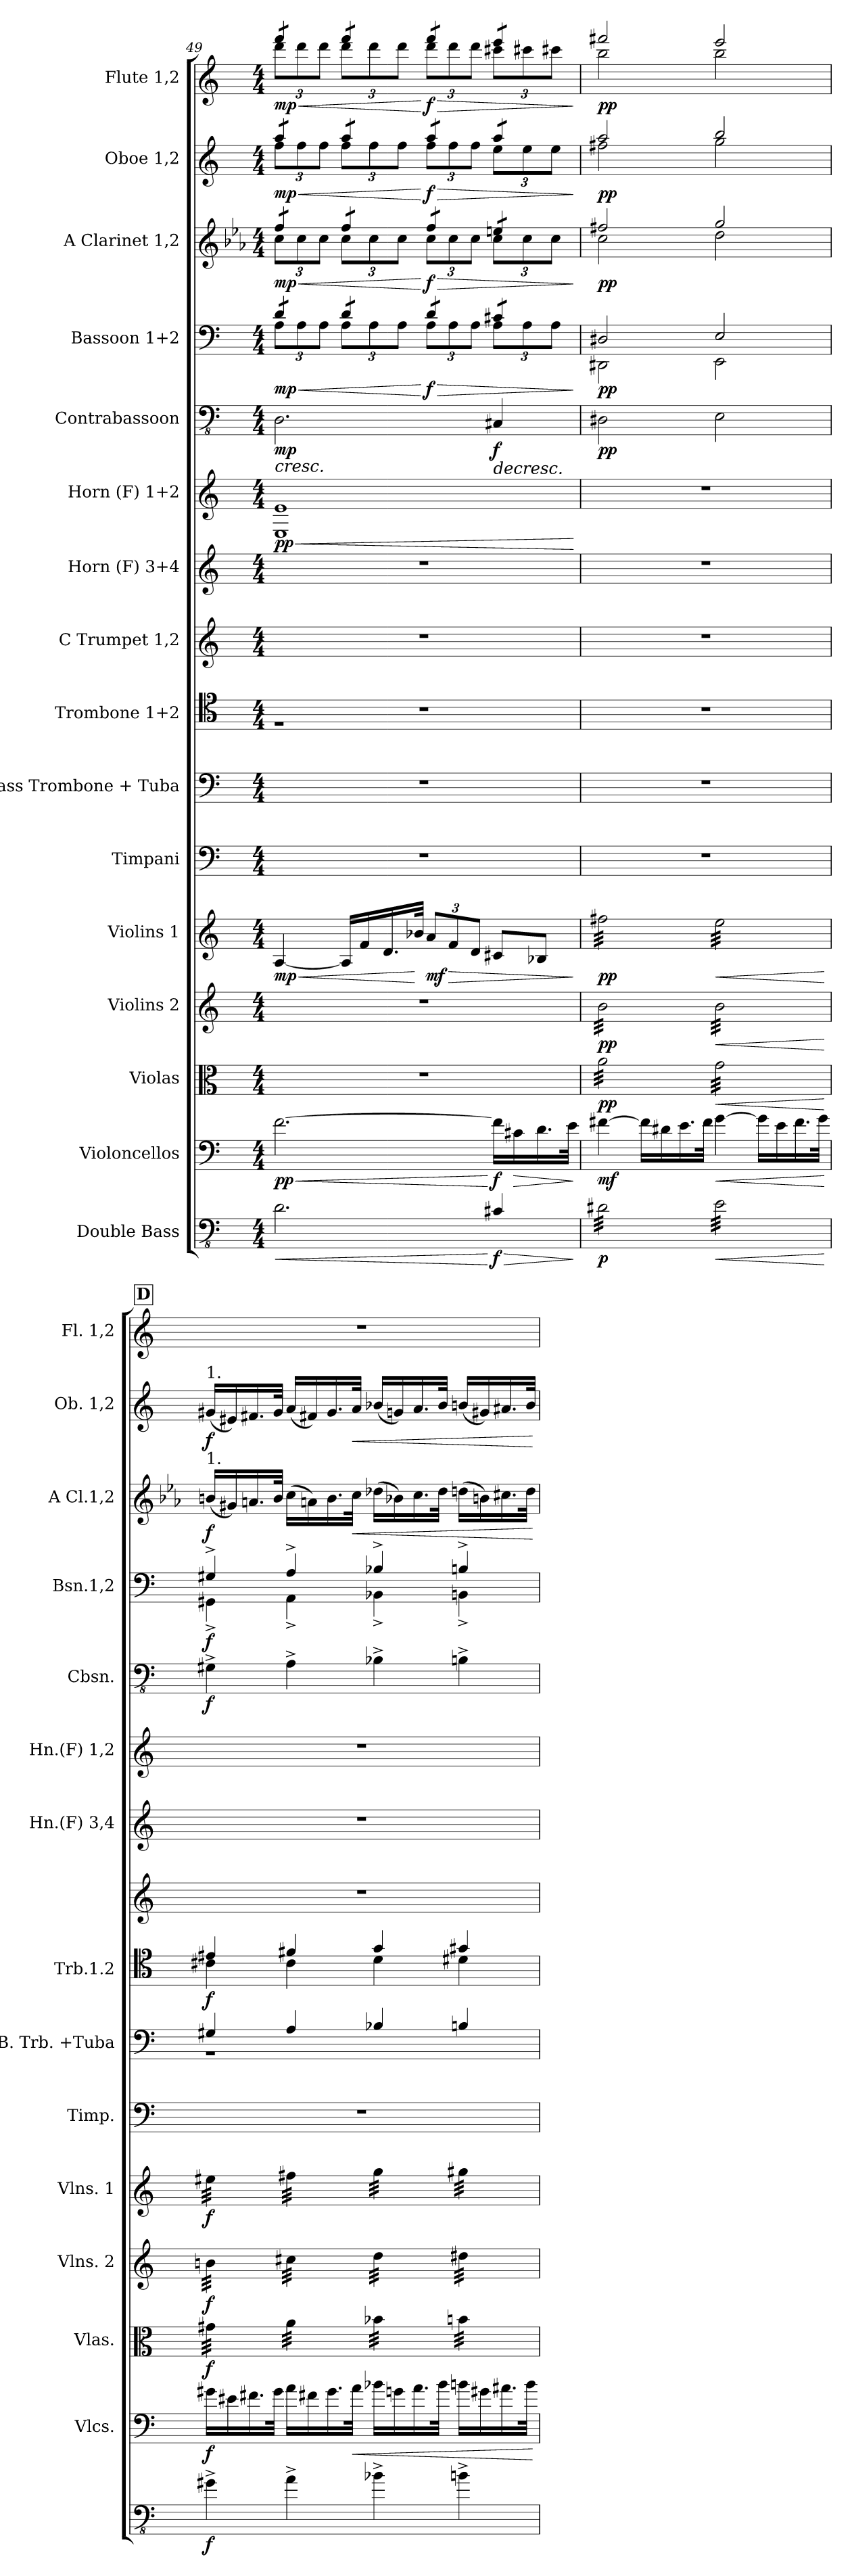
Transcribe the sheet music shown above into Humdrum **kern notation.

**kern	**dynam	**kern	**dynam	**kern	**dynam	**kern	**dynam	**kern	**dynam	**kern	**kern	**dynam	**kern	**dynam	**kern	**kern	**kern	**dynam	**kern	**dynam	**kern	**dynam	**kern	**dynam	**kern	**dynam	**kern	**dynam
*part16	*part16	*part15	*part15	*part14	*part14	*part13	*part13	*part12	*part12	*part11	*part10	*part10	*part9	*part9	*part8	*part7	*part6	*part6	*part5	*part5	*part4	*part4	*part3	*part3	*part2	*part2	*part1	*part1
*staff16	*staff16	*staff15	*staff15	*staff14	*staff14	*staff13	*staff13	*staff12	*staff12	*staff11	*staff10	*staff10	*staff9	*staff9	*staff8	*staff7	*staff6	*staff6	*staff5	*staff5	*staff4	*staff4	*staff3	*staff3	*staff2	*staff2	*staff1	*staff1
*I"Double Bass	*	*I"Violoncellos	*	*I"Violas	*	*I"Violins 2	*	*I"Violins 1	*	*I"Timpani	*I"Bass Trombone  + Tuba	*	*I"Trombone 1+2	*	*I"C Trumpet 1,2	*I"Horn (F) 3+4	*I"Horn (F) 1+2	*	*I"Contrabassoon	*	*I"Bassoon 1+2	*	*I"A Clarinet 1,2	*	*I"Oboe 1,2	*	*I"Flute 1,2	*
*	*	*I'Vlcs.	*	*I'Vlas.	*	*I'Vlns. 2	*	*I'Vlns. 1	*	*I'Timp.	*I'B. Trb. +Tuba	*	*I'Trb.1.2	*	*	*I'Hn.(F) 3,4	*I'Hn.(F) 1,2	*	*I'Cbsn.	*	*I'Bsn.1,2	*	*I'A Cl.1,2	*	*I'Ob. 1,2	*	*I'Fl. 1,2	*
*clefFv4	*	*clefF4	*	*clefC3	*	*clefG2	*	*clefG2	*	*clefF4	*clefF4	*	*clefC4	*	*clefG2	*clefG2	*clefG2	*	*clefFv4	*	*clefF4	*	*clefG2	*	*clefG2	*	*clefG2	*
*ITrd7c12	*	*	*	*	*	*	*	*	*	*	*	*	*	*	*	*ITrd4c7	*ITrd4c7	*	*	*	*	*	*ITrd2c3	*	*	*	*	*
*k[]	*	*k[]	*	*k[]	*	*k[]	*	*k[]	*	*k[]	*k[]	*	*k[]	*	*k[]	*k[b-]	*k[b-]	*	*k[]	*	*k[]	*	*k[]	*	*k[]	*	*k[]	*
*M4/4	*	*M4/4	*	*M4/4	*	*M4/4	*	*M4/4	*	*M4/4	*M4/4	*	*M4/4	*	*M4/4	*M4/4	*M4/4	*	*M4/4	*	*M4/4	*	*M4/4	*	*M4/4	*	*M4/4	*
=49	=49	=49	=49	=49	=49	=49	=49	=49	=49	=49	=49	=49	=49	=49	=49	=49	=49	=49	=49	=49	=49	=49	=49	=49	=49	=49	=49	=49
!	!LO:HP:b	!	!LO:HP:b	!	!	!	!	!	!LO:HP:b	!	!	!	!	!	!	!	!	!LO:HP:b	!	!	!	!	!	!	!	!	!	!
*	*	*	*	*	*	*	*	*	*	*	*	*	*^	*	*	*	*	*	*	*	*	*	*	*	*	*	*	*
!	!	!	!	!	!	!	!	!	!	!	!	!	!	!	!	!	!	!	!LO:HP:n=1:b	!	!LO:HP:b	!	!	!	!	!	!	!	!
*	*	*	*	*	*	*	*	*	*	*	*	*	*	*	*	*	*	*^	*	*	*	*	*	*	*	*	*	*	*
!	!LO:DY:n=1:b	!	!	!	!	!	!	!	!	!	!	!	!	!	!	!	!	!	!	!	!	!LO:HP:n=1:b	!	!LO:HP:b	!	!LO:HP:b	!	!LO:HP:b	!	!LO:HP:b
*	*	*	*	*	*	*	*	*	*	*	*	*	*	*	*	*	*	*	*	*	*	*	*^	*	*^	*	*^	*	*^	*
!	!LO:DY:n=2:b	!	!LO:DY:n=1:b	!	!	!	!	!	!LO:DY:n=1:b	!	!	!	!	!	!	!	!	!	!	!LO:DY:n=1:b	!	!LO:DY:n=1:b	!	!	!LO:DY:n=1:b	!	!	!LO:DY:n=1:b	!	!	!LO:DY:n=1:b	!	!	!LO:DY:n=1:b
*	*	*	*	*	*	*	*	*	*	*	*	*	*	*	*	*	*	*	*	*	*	*	*tremolo	*	*	*	*	*	*	*	*	*	*	*
*	*	*	*	*	*	*	*	*	*	*	*	*	*	*	*	*	*	*	*	*	*	*	*	*	*	*tremolo	*	*	*	*	*	*	*	*
*	*	*	*	*	*	*	*	*	*	*	*	*	*	*	*	*	*	*	*	*	*	*	*	*	*	*	*	*	*tremolo	*	*	*	*	*
*	*	*	*	*	*	*	*	*	*	*	*	*	*	*	*	*	*	*	*	*	*	*	*	*	*	*	*	*	*	*	*	*tremolo	*	*
2.DD\	< mf mp	[2.f\	< pp	1r	.	1r	.	[4A/	< mp	1r	1r	.	1r	1r	.	1r	1r	1A	1AA	< > pp	2.DD\	< < mp	12d/L	12A\L	< mp	12dd/L	12a\L	< mp	12aa/L	12ff\L	< mp	12fff/L	12ddd\L	< mp
.	.	.	.	.	.	.	.	.	.	.	.	.	.	.	.	.	.	.	.	.	.	.	12d/	12A\	.	12dd/	12a\	.	12aa/	12ff\	.	12fff/	12ddd\	.
.	.	.	.	.	.	.	.	.	.	.	.	.	.	.	.	.	.	.	.	.	.	.	12d/J	12A\J	.	12dd/J	12a\J	.	12aa/J	12ff\J	.	12fff/J	12ddd\J	.
.	.	.	.	.	.	.	.	16A/LL]	.	.	.	.	.	.	.	.	.	.	.	.	.	.	12d/L	12A\L	.	12dd/L	12a\L	.	12aa/L	12ff\L	.	12fff/L	12ddd\L	.
.	.	.	.	.	.	.	.	16f/	.	.	.	.	.	.	.	.	.	.	.	.	.	.	.	.	.	.	.	.	.	.	.	.	.	.
.	.	.	.	.	.	.	.	.	.	.	.	.	.	.	.	.	.	.	.	.	.	.	12d/	12A\	.	12dd/	12a\	.	12aa/	12ff\	.	12fff/	12ddd\	.
.	.	.	.	.	.	.	.	16.d/	.	.	.	.	.	.	.	.	.	.	.	.	.	.	.	.	.	.	.	.	.	.	.	.	.	.
.	.	.	.	.	.	.	.	.	.	.	.	.	.	.	.	.	.	.	.	.	.	.	12d/J	12A\J	.	12dd/J	12a\J	.	12aa/J	12ff\J	.	12fff/J	12ddd\J	.
.	.	.	.	.	.	.	.	32b-X/JJk	[	.	.	.	.	.	.	.	.	.	.	.	.	.	.	.	.	.	.	.	.	.	.	.	.	.
*	*	*	*	*	*	*	*	*Xbrackettup	*	*	*	*	*	*	*	*	*	*	*	*	*	*	*	*	*	*	*	*	*	*	*	*	*	*
!	!	!	!	!	!	!	!	!	!LO:DY:n=2:b	!	!	!	!	!	!	!	!	!	!	!	!	!	!	!	!LO:HP:n=1:b	!	!	!LO:HP:n=1:b	!	!	!LO:HP:n=1:b	!	!	!LO:HP:n=1:b
!	!	!	!	!	!	!	!	!	!	!	!	!	!	!	!	!	!	!	!	!	!	!	!	!	!LO:DY:n=2:b	!	!	!LO:DY:n=2:b	!	!	!LO:DY:n=2:b	!	!	!LO:DY:n=2:b
.	.	.	.	.	.	.	.	12a/L	mf	.	.	.	.	.	.	.	.	.	.	.	.	.	12d/L	12A\L	[ > f	12dd/L	12a\L	[ > f	12aa/L	12ff\L	[ > f	12fff/L	12ddd\L	[ > f
!	!	!	!	!	!	!	!	!	!LO:HP:b	!	!	!	!	!	!	!	!	!	!	!	!	!	!	!	!	!	!	!	!	!	!	!	!	!
.	.	.	.	.	.	.	.	12f/	>	.	.	.	.	.	.	.	.	.	.	.	.	.	12d/	12A\	.	12dd/	12a\	.	12aa/	12ff\	.	12fff/	12ddd\	.
.	.	.	.	.	.	.	.	12d/J	.	.	.	.	.	.	.	.	.	.	.	.	.	.	12d/J	12A\J	.	12dd/J	12a\J	.	12aa/J	12ff\J	.	12fff/J	12ddd\J	.
!	!LO:HP:n=1:b	!	!	!	!	!	!	!	!	!	!	!	!	!	!	!	!	!	!	!	!	!LO:HP:b	!	!	!	!	!	!	!	!	!	!	!	!
!	!LO:DY:n=3:b	!	!LO:DY:n=2:b	!	!	!	!	!	!	!	!	!	!	!	!	!	!	!	!	!	!	!LO:HP:n=1:b	!	!	!	!	!	!	!	!	!	!	!	!
!	!	!	!	!	!	!	!	!	!	!	!	!	!	!	!	!	!	!	!	!	!	!LO:DY:n=2:b	!	!	!	!	!	!	!	!	!	!	!	!
4CC#X/	[ > f	16f\LL]	[ f	.	.	.	.	8c#X/L	.	.	.	.	.	.	.	.	.	.	.	.	4CC#X/	> > f	12c#X/L	12A\L	.	12cc#X/L	12a\L	.	12aa/L	12ee\L	.	12eee/L	12ccc#X\L	.
!	!	!	!LO:HP:b	!	!	!	!	!	!	!	!	!	!	!	!	!	!	!	!	!	!	!	!	!	!	!	!	!	!	!	!	!	!	!
.	.	16c#X\	>	.	.	.	.	.	.	.	.	.	.	.	.	.	.	.	.	.	.	.	.	.	.	.	.	.	.	.	.	.	.	.
.	.	.	.	.	.	.	.	.	.	.	.	.	.	.	.	.	.	.	.	.	.	.	12c#X/	12A\	.	12cc#X/	12a\	.	12aa/	12ee\	.	12eee/	12ccc#X\	.
.	.	16.d\	.	.	.	.	.	8B-X/J	.	.	.	.	.	.	.	.	.	.	.	.	.	.	.	.	.	.	.	.	.	.	.	.	.	.
.	.	.	.	.	.	.	.	.	.	.	.	.	.	.	.	.	.	.	.	.	.	.	12c#X/J	12A\J	.	12cc#X/J	12a\J	.	12aa/J	12ee\J	.	12eee/J	12ccc#X\J	.
*	*	*	*	*	*	*	*	*	*	*	*	*	*	*	*	*	*	*	*	*	*	*	*	*	*	*	*	*	*	*	*	*Xtremolo	*	*
*	*	*	*	*	*	*	*	*	*	*	*	*	*	*	*	*	*	*	*	*	*	*	*	*	*	*	*	*	*Xtremolo	*	*	*	*	*
*	*	*	*	*	*	*	*	*	*	*	*	*	*	*	*	*	*	*	*	*	*	*	*	*	*	*Xtremolo	*	*	*	*	*	*	*	*
*	*	*	*	*	*	*	*	*	*	*	*	*	*	*	*	*	*	*	*	*	*	*	*Xtremolo	*	*	*	*	*	*	*	*	*	*	*
.	.	32e\JJk	.	.	.	.	.	.	.	.	.	.	.	.	.	.	.	.	.	.	.	.	.	.	.	.	.	.	.	.	.	.	.	.
*	*	*	*	*	*	*	*	*	*	*	*	*	*	*	*	*	*	*	*	*	*	*	*v	*v	*	*	*	*	*v	*v	*	*v	*v	*
*	*	*	*	*	*	*	*	*	*	*	*	*	*v	*v	*	*	*	*v	*v	*	*	*	*	*	*v	*v	*	*	*	*	*
.	]	.	]	.	.	.	.	.	]	.	.	.	.	.	.	.	.	[ ]	.	.	.	]	.	]	.	]	.	]
=50	=50	=50	=50	=50	=50	=50	=50	=50	=50	=50	=50	=50	=50	=50	=50	=50	=50	=50	=50	=50	=50	=50	=50	=50	=50	=50	=50	=50
*	*	*	*	*	*	*	*	*	*	*	*	*	*	*	*	*	*	*	*	*	*^	*	*^	*	*^	*	*^	*
!	!LO:DY:b	!	!LO:DY:b	!	!LO:DY:b	!	!LO:DY:b	!	!LO:DY:b	!	!	!	!	!	!	!	!	!	!	!LO:DY:b	!	!	!LO:DY:b	!	!	!LO:DY:b	!	!	!LO:DY:b	!	!	!LO:DY:b
*tremolo	*	*	*	*	*	*	*	*	*	*	*	*	*	*	*	*	*	*	*	*	*	*	*	*	*	*	*	*	*	*	*	*
*	*	*	*	*tremolo	*	*	*	*	*	*	*	*	*	*	*	*	*	*	*	*	*	*	*	*	*	*	*	*	*	*	*	*
*	*	*	*	*	*	*tremolo	*	*	*	*	*	*	*	*	*	*	*	*	*	*	*	*	*	*	*	*	*	*	*	*	*	*
*	*	*	*	*	*	*	*	*tremolo	*	*	*	*	*	*	*	*	*	*	*	*	*	*	*	*	*	*	*	*	*	*	*	*
32DD#X\LLL	p	[4f#X\	mf	32a\LLL	pp	32b\LLL	pp	32ff#X\LLL	pp	1r	1r	.	1r	.	1r	1r	1r	.	2DD#X\	pp	2D#X/	2DD#X\	pp	2dd#X/	2a\	pp	2aa/	2ff#X\	pp	2fff#X/	2bb\	pp
32DD#X\	.	.	.	32a\	.	32b\	.	32ff#X\	.	.	.	.	.	.	.	.	.	.	.	.	.	.	.	.	.	.	.	.	.	.	.	.
32DD#X\	.	.	.	32a\	.	32b\	.	32ff#X\	.	.	.	.	.	.	.	.	.	.	.	.	.	.	.	.	.	.	.	.	.	.	.	.
32DD#X\	.	.	.	32a\	.	32b\	.	32ff#X\	.	.	.	.	.	.	.	.	.	.	.	.	.	.	.	.	.	.	.	.	.	.	.	.
32DD#X\	.	.	.	32a\	.	32b\	.	32ff#X\	.	.	.	.	.	.	.	.	.	.	.	.	.	.	.	.	.	.	.	.	.	.	.	.
32DD#X\	.	.	.	32a\	.	32b\	.	32ff#X\	.	.	.	.	.	.	.	.	.	.	.	.	.	.	.	.	.	.	.	.	.	.	.	.
32DD#X\	.	.	.	32a\	.	32b\	.	32ff#X\	.	.	.	.	.	.	.	.	.	.	.	.	.	.	.	.	.	.	.	.	.	.	.	.
32DD#X\	.	.	.	32a\	.	32b\	.	32ff#X\	.	.	.	.	.	.	.	.	.	.	.	.	.	.	.	.	.	.	.	.	.	.	.	.
32DD#X\	.	16f#\LL]	.	32a\	.	32b\	.	32ff#X\	.	.	.	.	.	.	.	.	.	.	.	.	.	.	.	.	.	.	.	.	.	.	.	.
32DD#X\	.	.	.	32a\	.	32b\	.	32ff#X\	.	.	.	.	.	.	.	.	.	.	.	.	.	.	.	.	.	.	.	.	.	.	.	.
32DD#X\	.	16d#X\	.	32a\	.	32b\	.	32ff#X\	.	.	.	.	.	.	.	.	.	.	.	.	.	.	.	.	.	.	.	.	.	.	.	.
32DD#X\	.	.	.	32a\	.	32b\	.	32ff#X\	.	.	.	.	.	.	.	.	.	.	.	.	.	.	.	.	.	.	.	.	.	.	.	.
32DD#X\	.	16.e\	.	32a\	.	32b\	.	32ff#X\	.	.	.	.	.	.	.	.	.	.	.	.	.	.	.	.	.	.	.	.	.	.	.	.
32DD#X\	.	.	.	32a\	.	32b\	.	32ff#X\	.	.	.	.	.	.	.	.	.	.	.	.	.	.	.	.	.	.	.	.	.	.	.	.
32DD#X\	.	.	.	32a\	.	32b\	.	32ff#X\	.	.	.	.	.	.	.	.	.	.	.	.	.	.	.	.	.	.	.	.	.	.	.	.
32DD#X\JJJ	.	32f#\JJk	.	32a\JJJ	.	32b\JJJ	.	32ff#X\JJJ	.	.	.	.	.	.	.	.	.	.	.	.	.	.	.	.	.	.	.	.	.	.	.	.
!	!LO:HP:b	!	!LO:HP:b	!	!LO:HP:b	!	!LO:HP:b	!	!LO:HP:b	!	!	!	!	!	!	!	!	!	!	!	!	!	!	!	!	!	!	!	!	!	!	!
32EE\LLL	<	[4g\	<	32g\LLL	<	32b\LLL	<	32ee\LLL	<	.	.	.	.	.	.	.	.	.	2EE\	[	2E/	2EE\	.	2ee/	2b\	.	2bb/	2gg\	.	2eee/	2bb\	.
32EE\	.	.	.	32g\	.	32b\	.	32ee\	.	.	.	.	.	.	.	.	.	.	.	.	.	.	.	.	.	.	.	.	.	.	.	.
32EE\	.	.	.	32g\	.	32b\	.	32ee\	.	.	.	.	.	.	.	.	.	.	.	.	.	.	.	.	.	.	.	.	.	.	.	.
32EE\	.	.	.	32g\	.	32b\	.	32ee\	.	.	.	.	.	.	.	.	.	.	.	.	.	.	.	.	.	.	.	.	.	.	.	.
32EE\	.	.	.	32g\	.	32b\	.	32ee\	.	.	.	.	.	.	.	.	.	.	.	.	.	.	.	.	.	.	.	.	.	.	.	.
32EE\	.	.	.	32g\	.	32b\	.	32ee\	.	.	.	.	.	.	.	.	.	.	.	.	.	.	.	.	.	.	.	.	.	.	.	.
32EE\	.	.	.	32g\	.	32b\	.	32ee\	.	.	.	.	.	.	.	.	.	.	.	.	.	.	.	.	.	.	.	.	.	.	.	.
32EE\	.	.	.	32g\	.	32b\	.	32ee\	.	.	.	.	.	.	.	.	.	.	.	.	.	.	.	.	.	.	.	.	.	.	.	.
32EE\	.	16g\LL]	.	32g\	.	32b\	.	32ee\	.	.	.	.	.	.	.	.	.	.	.	.	.	.	.	.	.	.	.	.	.	.	.	.
32EE\	.	.	.	32g\	.	32b\	.	32ee\	.	.	.	.	.	.	.	.	.	.	.	.	.	.	.	.	.	.	.	.	.	.	.	.
32EE\	.	16e\	.	32g\	.	32b\	.	32ee\	.	.	.	.	.	.	.	.	.	.	.	.	.	.	.	.	.	.	.	.	.	.	.	.
32EE\	.	.	.	32g\	.	32b\	.	32ee\	.	.	.	.	.	.	.	.	.	.	.	.	.	.	.	.	.	.	.	.	.	.	.	.
32EE\	.	16.f#\	.	32g\	.	32b\	.	32ee\	.	.	.	.	.	.	.	.	.	.	.	.	.	.	.	.	.	.	.	.	.	.	.	.
32EE\	.	.	.	32g\	.	32b\	.	32ee\	.	.	.	.	.	.	.	.	.	.	.	.	.	.	.	.	.	.	.	.	.	.	.	.
32EE\	.	.	.	32g\	.	32b\	.	32ee\	.	.	.	.	.	.	.	.	.	.	.	.	.	.	.	.	.	.	.	.	.	.	.	.
32EE\JJJ	.	32g\JJk	.	32g\JJJ	.	32b\JJJ	.	32ee\JJJ	.	.	.	.	.	.	.	.	.	.	.	.	.	.	.	.	.	.	.	.	.	.	.	.
*Xtremolo	*	*	*	*	*	*	*	*	*	*	*	*	*	*	*	*	*	*	*	*	*	*	*	*	*	*	*	*	*	*	*	*
*	*	*	*	*	*	*	*	*	*	*	*	*	*	*	*	*	*	*	*	*	*v	*v	*	*	*	*	*v	*v	*	*v	*v	*
*	*	*	*	*	*	*	*	*	*	*	*	*	*	*	*	*	*	*	*	*	*	*	*v	*v	*	*	*	*	*
.	[	.	[	.	[	.	[	.	[	.	.	.	.	.	.	.	.	.	.	[	.	.	.	.	.	.	.	.
!!LO:PB:g=z
!!LO:REH:place=s1:a:B:fs=14:t=D
=51	=51	=51	=51	=51	=51	=51	=51	=51	=51	=51	=51	=51	=51	=51	=51	=51	=51	=51	=51	=51	=51	=51	=51	=51	=51	=51	=51	=51
*	*	*	*	*	*	*	*	*	*	*	*^	*	*^	*	*	*	*	*	*	*	*^	*	*	*	*	*	*	*
!	!	!	!	!	!	!	!	!	!	!	!	!	!	!	!	!	!	!	!	!	!	!	!	!	!	!	!	!LO:TX:a:t=1.	!	!	!
!	!	!	!	!	!	!	!	!	!	!	!	!	!	!	!	!	!	!	!	!	!	!	!	!	!	!LO:TX:a:t=1.	!	!	!	!	!
!	!LO:DY:b	!	!LO:DY:b	!	!LO:DY:b	!	!LO:DY:b	!	!LO:DY:b	!	!	!	!LO:DY:a	!	!	!LO:DY:b	!	!	!	!	!	!LO:DY:b	!	!	!LO:DY:b	!	!LO:DY:b	!	!LO:DY:b	!	!
4GG#X^\	f	16g#X\LL	f	32g#X\LLL	f	32bn\LLL	f	32ee#X\LLL	f	1r	4G#X/	1r	f	4e#X/	4c#X\	f	1r	1r	1r	.	4GG#X^\	f	4G#X^/	4GG#X^\	f	(16g#X/LL	f	(16g#X/LL	f	1r	.
.	.	.	.	32g#X\	.	32bn\	.	32ee#X\	.	.	.	.	.	.	.	.	.	.	.	.	.	.	.	.	.	.	.	.	.	.	.
.	.	16e#X\	.	32g#X\	.	32bn\	.	32ee#X\	.	.	.	.	.	.	.	.	.	.	.	.	.	.	.	.	.	16e#X/)	.	16e#X/)	.	.	.
.	.	.	.	32g#X\	.	32bn\	.	32ee#X\	.	.	.	.	.	.	.	.	.	.	.	.	.	.	.	.	.	.	.	.	.	.	.
.	.	16.f#X\	.	32g#X\	.	32bn\	.	32ee#X\	.	.	.	.	.	.	.	.	.	.	.	.	.	.	.	.	.	16.f#X/	.	16.f#X/	.	.	.
.	.	.	.	32g#X\	.	32bn\	.	32ee#X\	.	.	.	.	.	.	.	.	.	.	.	.	.	.	.	.	.	.	.	.	.	.	.
.	.	.	.	32g#X\	.	32bn\	.	32ee#X\	.	.	.	.	.	.	.	.	.	.	.	.	.	.	.	.	.	.	.	.	.	.	.
.	.	32g#\JJk	.	32g#X\JJJ	.	32bn\JJJ	.	32ee#X\JJJ	.	.	.	.	.	.	.	.	.	.	.	.	.	.	.	.	.	32g#/JJk	.	32g#/JJk	.	.	.
4AA^\	.	16a\LL	.	32a\LLL	.	32cc#X\LLL	.	32ff#X\LLL	.	.	4A/	.	.	4f#X/	4c#\	.	.	.	.	.	4AA^\	]	4A^/	4AA^\	.	(16a\LL	.	(16a/LL	.	.	.
.	.	.	.	32a\	.	32cc#X\	.	32ff#X\	.	.	.	.	.	.	.	.	.	.	.	.	.	.	.	.	.	.	.	.	.	.	.
.	.	16f#X\	.	32a\	.	32cc#X\	.	32ff#X\	.	.	.	.	.	.	.	.	.	.	.	.	.	.	.	.	.	16f#X\)	.	16f#X/)	.	.	.
.	.	.	.	32a\	.	32cc#X\	.	32ff#X\	.	.	.	.	.	.	.	.	.	.	.	.	.	.	.	.	.	.	.	.	.	.	.
.	.	16.g#\	.	32a\	.	32cc#X\	.	32ff#X\	.	.	.	.	.	.	.	.	.	.	.	.	.	.	.	.	.	16.g#\	.	16.g#/	.	.	.
.	.	.	.	32a\	.	32cc#X\	.	32ff#X\	.	.	.	.	.	.	.	.	.	.	.	.	.	.	.	.	.	.	.	.	.	.	.
.	.	.	.	32a\	.	32cc#X\	.	32ff#X\	.	.	.	.	.	.	.	.	.	.	.	.	.	.	.	.	.	.	.	.	.	.	.
!	!	!	!LO:HP:b	!	!	!	!	!	!	!	!	!	!	!	!	!	!	!	!	!	!	!	!	!	!	!	!LO:HP:b	!	!LO:HP:b	!	!
.	.	32a\JJk	<	32a\JJJ	.	32cc#X\JJJ	.	32ff#X\JJJ	.	.	.	.	.	.	.	.	.	.	.	.	.	.	.	.	.	32a\JJk	<	32a/JJk	<	.	.
4BB-X^\	.	16b-X\LL	.	32b-X\LLL	.	32dd\LLL	.	32gg\LLL	.	.	4B-X/	.	.	4g/	4d\	.	.	.	.	.	4BB-X^\	]	4B-X^/	4BB-X^\	.	(16b-X\LL	.	(16b-X/LL	.	.	.
.	.	.	.	32b-X\	.	32dd\	.	32gg\	.	.	.	.	.	.	.	.	.	.	.	.	.	.	.	.	.	.	.	.	.	.	.
.	.	16gn\	.	32b-X\	.	32dd\	.	32gg\	.	.	.	.	.	.	.	.	.	.	.	.	.	.	.	.	.	16gn\)	.	16gn/)	.	.	.
.	.	.	.	32b-X\	.	32dd\	.	32gg\	.	.	.	.	.	.	.	.	.	.	.	.	.	.	.	.	.	.	.	.	.	.	.
.	.	16.a\	.	32b-X\	.	32dd\	.	32gg\	.	.	.	.	.	.	.	.	.	.	.	.	.	.	.	.	.	16.a\	.	16.a/	.	.	.
.	.	.	.	32b-X\	.	32dd\	.	32gg\	.	.	.	.	.	.	.	.	.	.	.	.	.	.	.	.	.	.	.	.	.	.	.
.	.	.	.	32b-X\	.	32dd\	.	32gg\	.	.	.	.	.	.	.	.	.	.	.	.	.	.	.	.	.	.	.	.	.	.	.
.	.	32b-\JJk	.	32b-X\JJJ	.	32dd\JJJ	.	32gg\JJJ	.	.	.	.	.	.	.	.	.	.	.	.	.	.	.	.	.	32b-\JJk	.	32b-/JJk	.	.	.
4BBn^\	.	16bn\LL	.	32bn\LLL	.	32dd#X\LLL	.	32gg#X\LLL	.	.	4Bn/	.	.	4g#X/	4d#X\	.	.	.	.	.	4BBn^\	.	4Bn^/	4BBn^\	.	(16bn\LL	.	(16bn/LL	.	.	.
.	.	.	.	32bn\	.	32dd#X\	.	32gg#X\	.	.	.	.	.	.	.	.	.	.	.	.	.	.	.	.	.	.	.	.	.	.	.
.	.	16g#X\	.	32bn\	.	32dd#X\	.	32gg#X\	.	.	.	.	.	.	.	.	.	.	.	.	.	.	.	.	.	16g#X\)	.	16g#X/)	.	.	.
.	.	.	.	32bn\	.	32dd#X\	.	32gg#X\	.	.	.	.	.	.	.	.	.	.	.	.	.	.	.	.	.	.	.	.	.	.	.
.	.	16.a#X\	.	32bn\	.	32dd#X\	.	32gg#X\	.	.	.	.	.	.	.	.	.	.	.	.	.	.	.	.	.	16.a#X\	.	16.a#X/	.	.	.
.	.	.	.	32bn\	.	32dd#X\	.	32gg#X\	.	.	.	.	.	.	.	.	.	.	.	.	.	.	.	.	.	.	.	.	.	.	.
.	.	.	.	32bn\	.	32dd#X\	.	32gg#X\	.	.	.	.	.	.	.	.	.	.	.	.	.	.	.	.	.	.	.	.	.	.	.
.	.	32b\JJk	.	32bn\JJJ	.	32dd#X\JJJ	.	32gg#X\JJJ	.	.	.	.	.	.	.	.	.	.	.	.	.	.	.	.	.	32b\JJk	.	32b/JJk	.	.	.
*	*	*	*	*	*	*	*	*Xtremolo	*	*	*	*	*	*	*	*	*	*	*	*	*	*	*	*	*	*	*	*	*	*	*
*	*	*	*	*	*	*Xtremolo	*	*	*	*	*	*	*	*	*	*	*	*	*	*	*	*	*	*	*	*	*	*	*	*	*
*	*	*	*	*Xtremolo	*	*	*	*	*	*	*	*	*	*	*	*	*	*	*	*	*	*	*	*	*	*	*	*	*	*	*
*	*	*	*	*	*	*	*	*	*	*	*v	*v	*	*	*	*	*	*	*	*	*	*	*v	*v	*	*	*	*	*	*	*
*	*	*	*	*	*	*	*	*	*	*	*	*	*v	*v	*	*	*	*	*	*	*	*	*	*	*	*	*	*	*
.	.	.	[	.	.	.	.	.	.	.	.	.	.	.	.	.	.	.	.	.	.	.	.	[	.	[	.	.
=	=	=	=	=	=	=	=	=	=	=	=	=	=	=	=	=	=	=	=	=	=	=	=	=	=	=	=	=
*-	*-	*-	*-	*-	*-	*-	*-	*-	*-	*-	*-	*-	*-	*-	*-	*-	*-	*-	*-	*-	*-	*-	*-	*-	*-	*-	*-	*-
